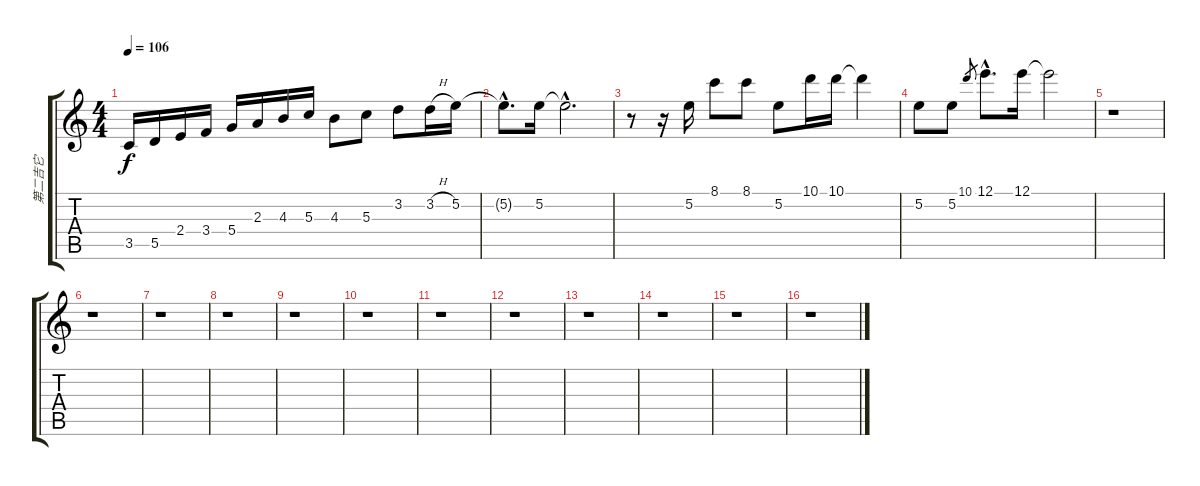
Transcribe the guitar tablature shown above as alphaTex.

\track ("第二吉它" "第二吉它") {instrument acousticguitarsteel}
\staff {score tabs}
\tuning (E4 B3 G3 D3 A2 E2) {hide}
\ts (4 4)
\tempo 106
\clef g2
\ks c
3.5.16{dy f} 5.5.16 2.4.16 3.4.16 5.4.16 2.3.16 4.3.16 5.3.16 4.3.8 5.3.8 3.2.8 3.2{h}.16 5.2.16 |
5.2{hac t}.8{d} 5.2.16 5.2{hac t}.2{d} |
r.8 r.16 5.2.16 8.1.8 8.1.8 5.2.8 10.1.16 10.1.16 10.1{t}.4 |
5.2.8 5.2.8 10.1.8{gr} 12.1{hac}.8{d} 12.1.16 12.1{t}.2 |
r.1 |
r.1 |
r.1 |
r.1 |
r.1 |
r.1 |
r.1 |
r.1 |
r.1 |
r.1 |
r.1 |
r.1
